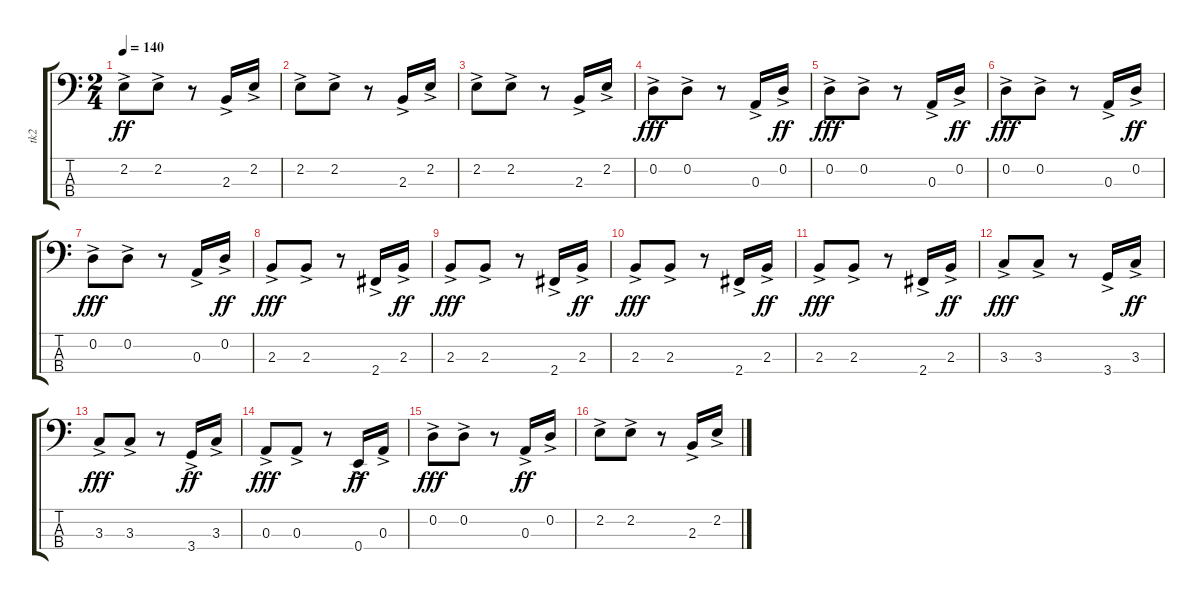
\track ("tk2" "tk2") {instrument electricbassfinger}
\staff {score tabs}
\tuning (G2 D2 A1 E1) {hide}
\ts (2 4)
\tempo 140
\clef f4
\ks c
2.2{ac}.8{dy ff balance 8} 2.2{ac}.8 r.8 2.3{ac}.16 2.2{ac}.16 |
2.2{ac}.8{balance 8} 2.2{ac}.8 r.8 2.3{ac}.16 2.2{ac}.16 |
2.2{ac}.8{balance 8} 2.2{ac}.8 r.8 2.3{ac}.16 2.2{ac}.16 |
0.2{ac}.8{dy fff} 0.2{ac}.8 r.8 0.3{ac}.16 0.2{ac}.16{dy ff} |
0.2{ac}.8{dy fff} 0.2{ac}.8 r.8 0.3{ac}.16 0.2{ac}.16{dy ff} |
0.2{ac}.8{dy fff} 0.2{ac}.8 r.8 0.3{ac}.16 0.2{ac}.16{dy ff} |
0.2{ac}.8{dy fff} 0.2{ac}.8 r.8 0.3{ac}.16 0.2{ac}.16{dy ff} |
2.3{ac}.8{dy fff} 2.3{ac}.8 r.8 2.4{ac}.16 2.3{ac}.16{dy ff} |
2.3{ac}.8{dy fff} 2.3{ac}.8 r.8 2.4{ac}.16 2.3{ac}.16{dy ff} |
2.3{ac}.8{dy fff} 2.3{ac}.8 r.8 2.4{ac}.16 2.3{ac}.16{dy ff} |
2.3{ac}.8{dy fff} 2.3{ac}.8 r.8 2.4{ac}.16 2.3{ac}.16{dy ff} |
3.3{ac}.8{dy fff} 3.3{ac}.8 r.8 3.4{ac}.16 3.3{ac}.16{dy ff} |
3.3{ac}.8{dy fff} 3.3{ac}.8 r.8 3.4{ac}.16{dy ff} 3.3{ac}.16 |
0.3{ac}.8{dy fff} 0.3{ac}.8 r.8 0.4{ac}.16{dy ff} 0.3{ac}.16 |
0.2{ac}.8{dy fff} 0.2{ac}.8 r.8 0.3{ac}.16{dy ff} 0.2{ac}.16 |
2.2{ac}.8{balance 8} 2.2{ac}.8 r.8 2.3{ac}.16 2.2{ac}.16
